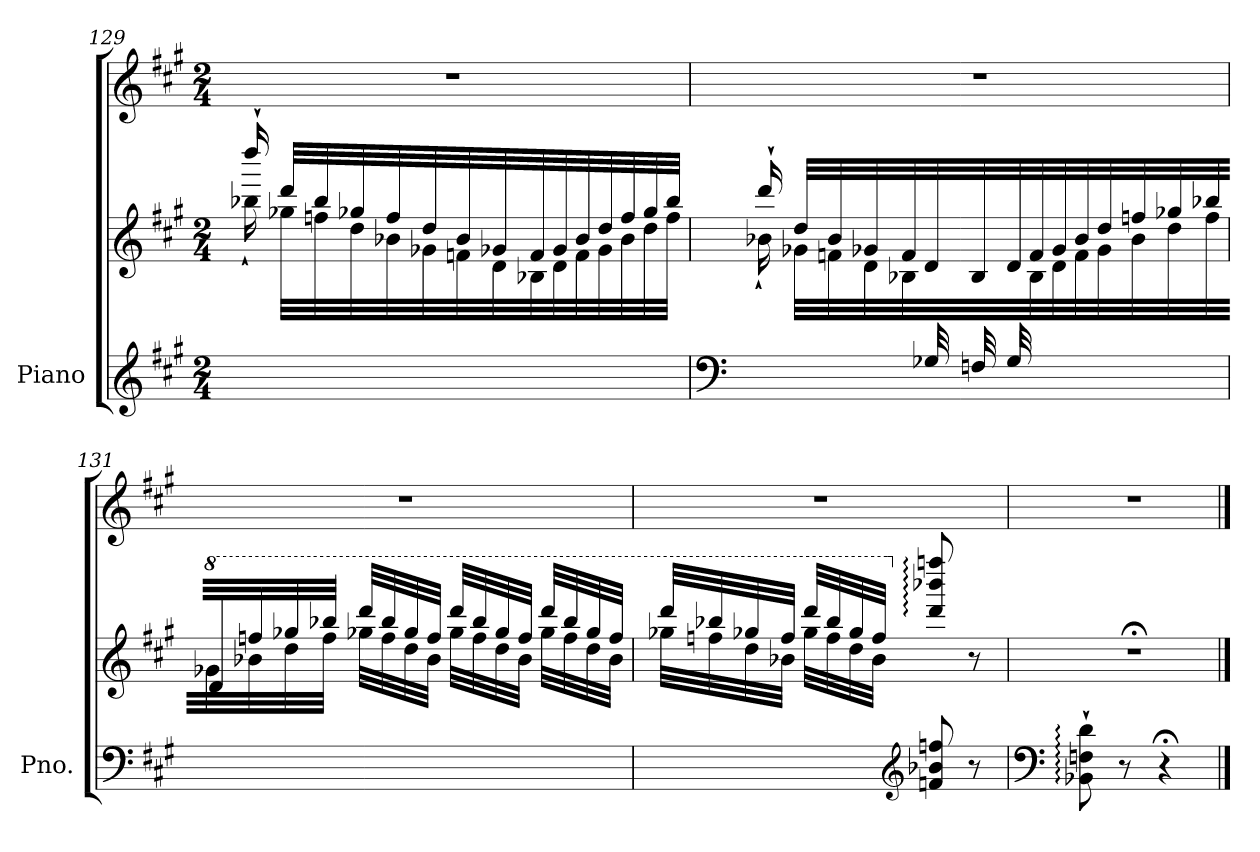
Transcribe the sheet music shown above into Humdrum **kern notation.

**kern	**kern	**kern
*part1	*part1	*part1
*staff3	*staff2	*staff1
*I"Piano	*	*
*I'Pno.	*	*
*clefG2	*clefG2	*clefG2
*k[f#c#g#]	*k[f#c#g#]	*k[f#c#g#]
*M2/4	*M2/4	*M2/4
=129	=129	=129
*	*^	*
2ryy	16dddd`/	16bb-`\	2r
.	32ddd/LLL	32gg-X\LLL	.
.	32bb-/	32ff\	.
.	32gg-X/	32dd\	.
.	32ff/	32b-\	.
.	32dd/	32g-X\	.
.	32b-/	32f\	.
.	32g-X/	32d\	.
.	32f/	32B-\	.
.	32g-/	32d\	.
.	32b-/	32f\	.
.	32dd/	32g-\	.
.	32ff/	32b-\	.
.	32gg-/	32dd\	.
.	32bb-/JJJ	32ff\JJJ	.
!!LO:PB:g=z
=130	=130	=130	=130
*clefF4	*	*	*
8.ryy	16ddd`/	16b-`\	2r
.	32dd/LLL	32g-X\LLL	.
.	32b-/	32f\	.
.	32g-X/	32d\	.
.	32f/	32B-\	.
32G-X/	32d/	16.ryy	.
32F/	32B-/	.	.
32G-/	32d/	.	.
8..ryy	32f/	32B-\	.
.	32g-/	32d\	.
.	32b-/	32f\	.
.	32dd/	32g-\	.
.	32ff/	32b-\	.
.	32gg-X/	32dd\	.
.	32bb-/	32ff\	.
=131	=131	=131	=131
*	*8va	*	*
2ryy	32dd/	32gg-X\	2r
*	*8va	*	*
*	*8va	*	*
.	32fff/	32bb-\	.
.	32ggg-X/	32ddd\	.
.	32bbb-/JJJ	32fff\JJJ	.
.	32dddd/LLL	32ggg-X\LLL	.
.	32bbb-/	32fff\	.
.	32ggg-/	32ddd\	.
.	32fff/JJJ	32bb-\JJJ	.
.	32dddd/LLL	32ggg-\LLL	.
.	32bbb-/	32fff\	.
.	32ggg-/	32ddd\	.
.	32fff/JJJ	32bb-\JJJ	.
.	32dddd/LLL	32ggg-\LLL	.
.	32bbb-/	32fff\	.
.	32ggg-/	32ddd\	.
.	32fff/JJJ	32bb-\JJJ	.
=132	=132	=132	=132
4ryy	32dddd/LLL	32ggg-X\LLL	2r
.	32bbb-/	32fff\	.
.	32ggg-X/	32ddd\	.
.	32fff/JJJ	32bb-\JJJ	.
.	32dddd/LLL	32ggg-\LLL	.
.	32bbb-/	32fff\	.
.	32ggg-/	32ddd\	.
.	32fff/JJJ	32bb-\JJJ	.
*clefG2	*	*	*
*	*X8va	*	*
*	*X8va	*	*
8f/ 8b-/ 8ff/	8ddd/: 8bbb-/: 8ffff/:	4ryy	.
8r	8r	.	.
*	*v	*v	*
=133	=133	=133
*clefF4	*	*
*	*X8va	*
8BB-\:` 8F\:` 8d\:`	2r;<	2r
8r	.	.
4r;<	.	.
==	==	==
*-	*-	*-
